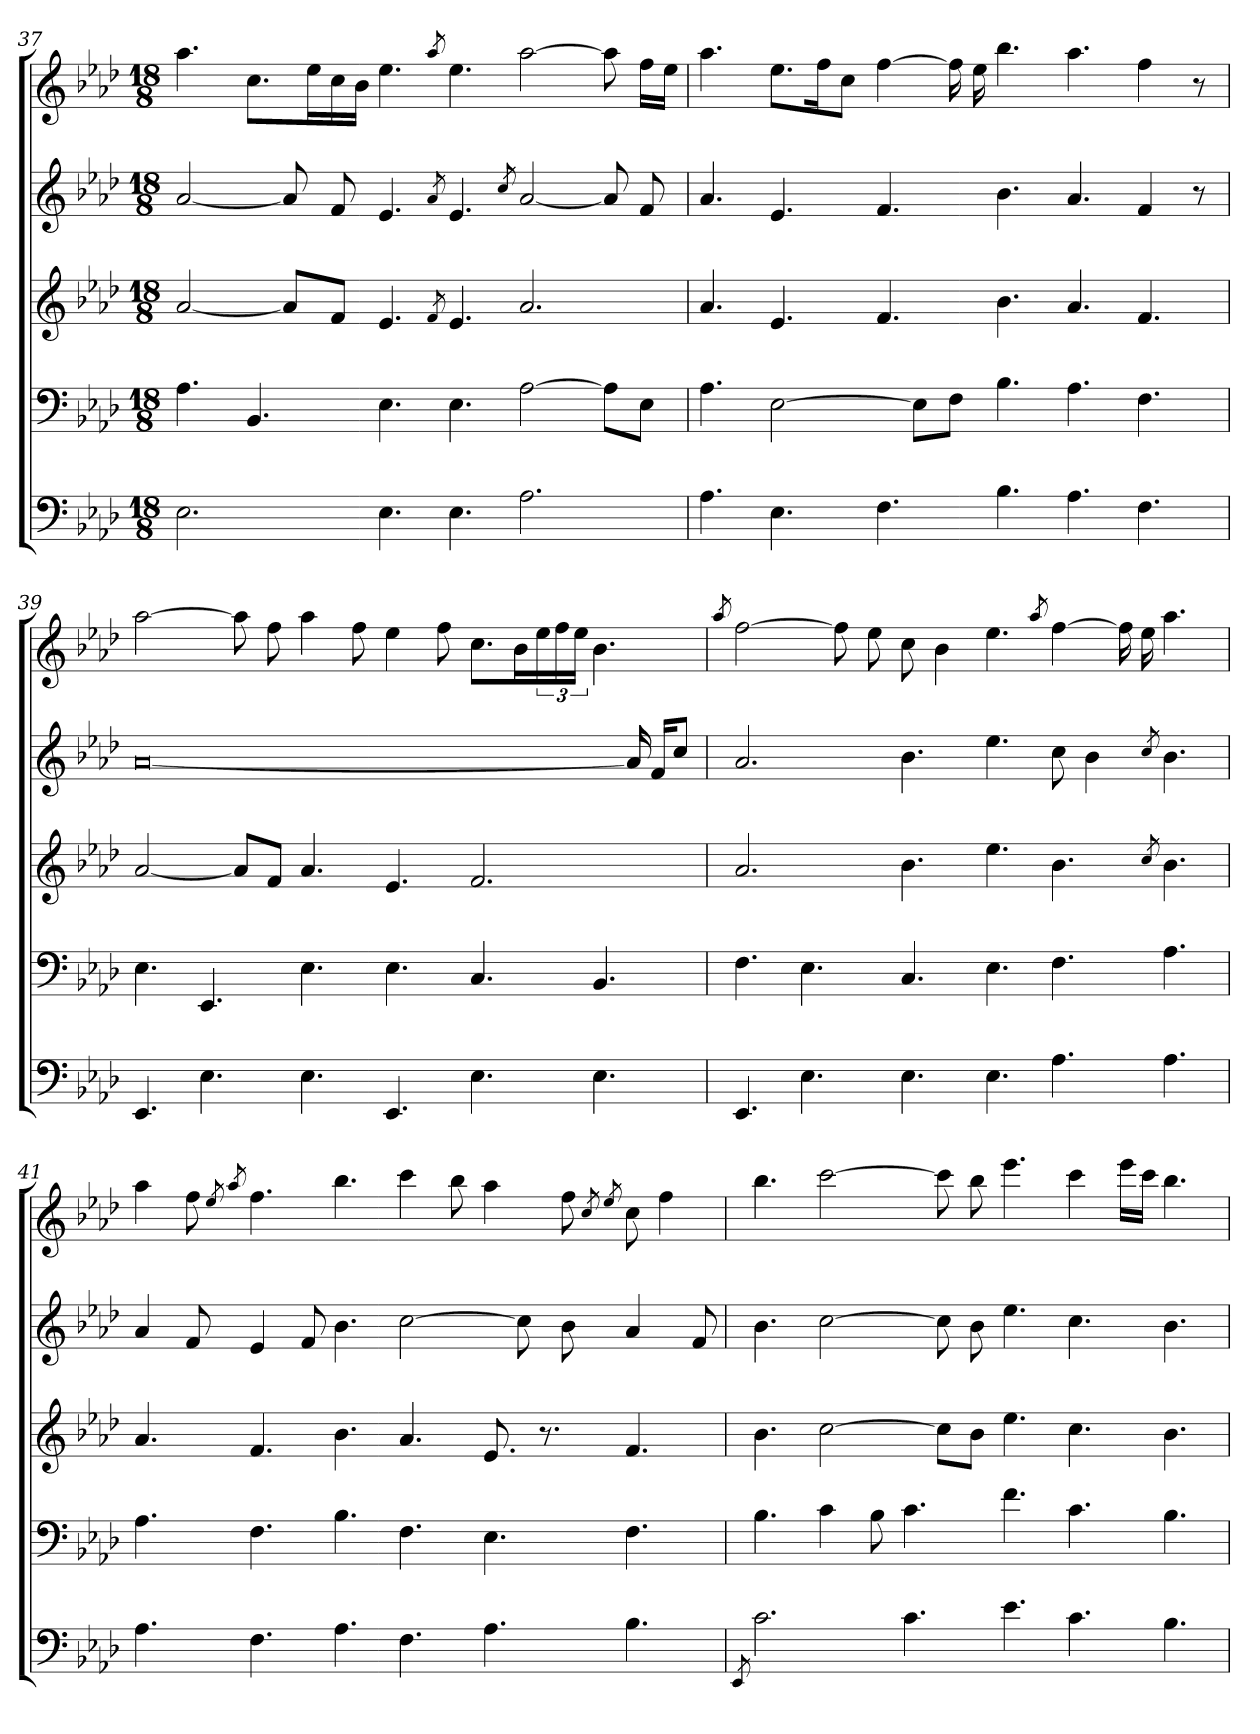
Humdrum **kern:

**kern	**kern	**kern	**kern	**kern
*part5	*part4	*part3	*part2	*part1
*staff5	*staff4	*staff3	*staff2	*staff1
*clefF4	*clefF4	*clefG2	*clefG2	*clefG2
*k[b-e-a-d-]	*k[b-e-a-d-]	*k[b-e-a-d-]	*k[b-e-a-d-]	*k[b-e-a-d-]
*M18/8	*M18/8	*M18/8	*M18/8	*M18/8
=37	=37	=37	=37	=37
2.E-	4.A-	[2a-	[2a-	4.aa-
.	4.BB-	.	.	8.cc\L
.	.	8a-/L]	8a-]	.
.	.	.	.	16ee-\L
.	.	8f/J	8f	16cc\
.	.	.	.	16b-\JJ
4.E-	4.E-	4.e-	4.e-	4.ee-
.	.	8qf	8qa-	8qaa-
4.E-	4.E-	4.e-	4.e-	4.ee-
.	.	.	8qcc	.
2.A-	[2A-	2.a-	[2a-	[2aa-
.	8A-\L]	.	8a-]	8aa-]
.	8E-\J	.	8f	16ff\LL
.	.	.	.	16ee-\JJ
=38	=38	=38	=38	=38
4.A-	4.A-	4.a-	4.a-	4.aa-
4.E-	[2E-	4.e-	4.e-	8.ee-\L
.	.	.	.	16ff\K
.	.	.	.	8cc\J
4.F	.	4.f	4.f	[4ff
.	8E-\L]	.	.	.
.	8F\J	.	.	16ff]
.	.	.	.	16ee-
4.B-	4.B-	4.b-	4.b-	4.bb-
4.A-	4.A-	4.a-	4.a-	4.aa-
4.F	4.F	4.f	4f	4ff
.	.	.	8r	8r
=39	=39	=39	=39	=39
4.EE-	4.E-	[2a-	[0a-	[2aa-
4.E-	4.EE-	.	.	.
.	.	8a-/L]	.	8aa-]
.	.	8f/J	.	8ff
4.E-	4.E-	4.a-	.	4aa-
.	.	.	.	8ff
4.EE-	4.E-	4.e-	.	4ee-
.	.	.	.	8ff
4.E-	4.C	2.f	.	8.cc\L
.	.	.	.	16b-\L
.	.	.	.	24ee-\
.	.	.	.	24ff\
.	.	.	.	24ee-\JJ
4.E-	4.BB-	.	.	4.b-
.	.	.	16a-]	.
.	.	.	16f/KL	.
.	.	.	8cc/J	.
=40	=40	=40	=40	=40
.	.	.	.	8qaa-
4.EE-	4.F	2.a-	2.a-	[2ff
4.E-	4.E-	.	.	.
.	.	.	.	8ff]
.	.	.	.	8ee-
4.E-	4.C	4.b-	4.b-	8cc
.	.	.	.	4b-
4.E-	4.E-	4.ee-	4.ee-	4.ee-
.	.	.	.	8qaa-
4.A-	4.F	4.b-	8cc	[4ff
.	.	.	4b-	.
.	.	.	.	16ff]
.	.	.	.	16ee-
.	.	8qcc	8qcc	.
4.A-	4.A-	4.b-	4.b-	4.aa-
=41	=41	=41	=41	=41
4.A-	4.A-	4.a-	4a-	4aa-
.	.	.	8f	8ff
.	.	.	.	8qee-
.	.	.	.	8qaa-
4.F	4.F	4.f	4e-	4.ff
.	.	.	8f	.
4.A-	4.B-	4.b-	4.b-	4.bb-
4.F	4.F	4.a-	[2cc	4ccc
.	.	.	.	8bb-
4.A-	4.E-	8.e-	.	4aa-
.	.	.	8cc]	.
.	.	8.r	.	.
.	.	.	8b-	8ff
.	.	.	.	8qcc
.	.	.	.	8qee-
4.B-	4.F	4.f	4a-	8cc
.	.	.	.	4ff
.	.	.	8f	.
=42	=42	=42	=42	=42
8qEE-	.	.	.	.
2.c	4.B-	4.b-	4.b-	4.bb-
.	4c	[2cc	[2cc	[2ccc
.	8B-	.	.	.
4.c	4.c	.	.	.
.	.	8cc\L]	8cc]	8ccc]
.	.	8b-\J	8b-	8bb-
4.e-	4.f	4.ee-	4.ee-	4.eee-
4.c	4.c	4.cc	4.cc	4ccc
.	.	.	.	16eee-\LL
.	.	.	.	16ccc\JJ
4.B-	4.B-	4.b-	4.b-	4.bb-
=	=	=	=	=
*-	*-	*-	*-	*-
